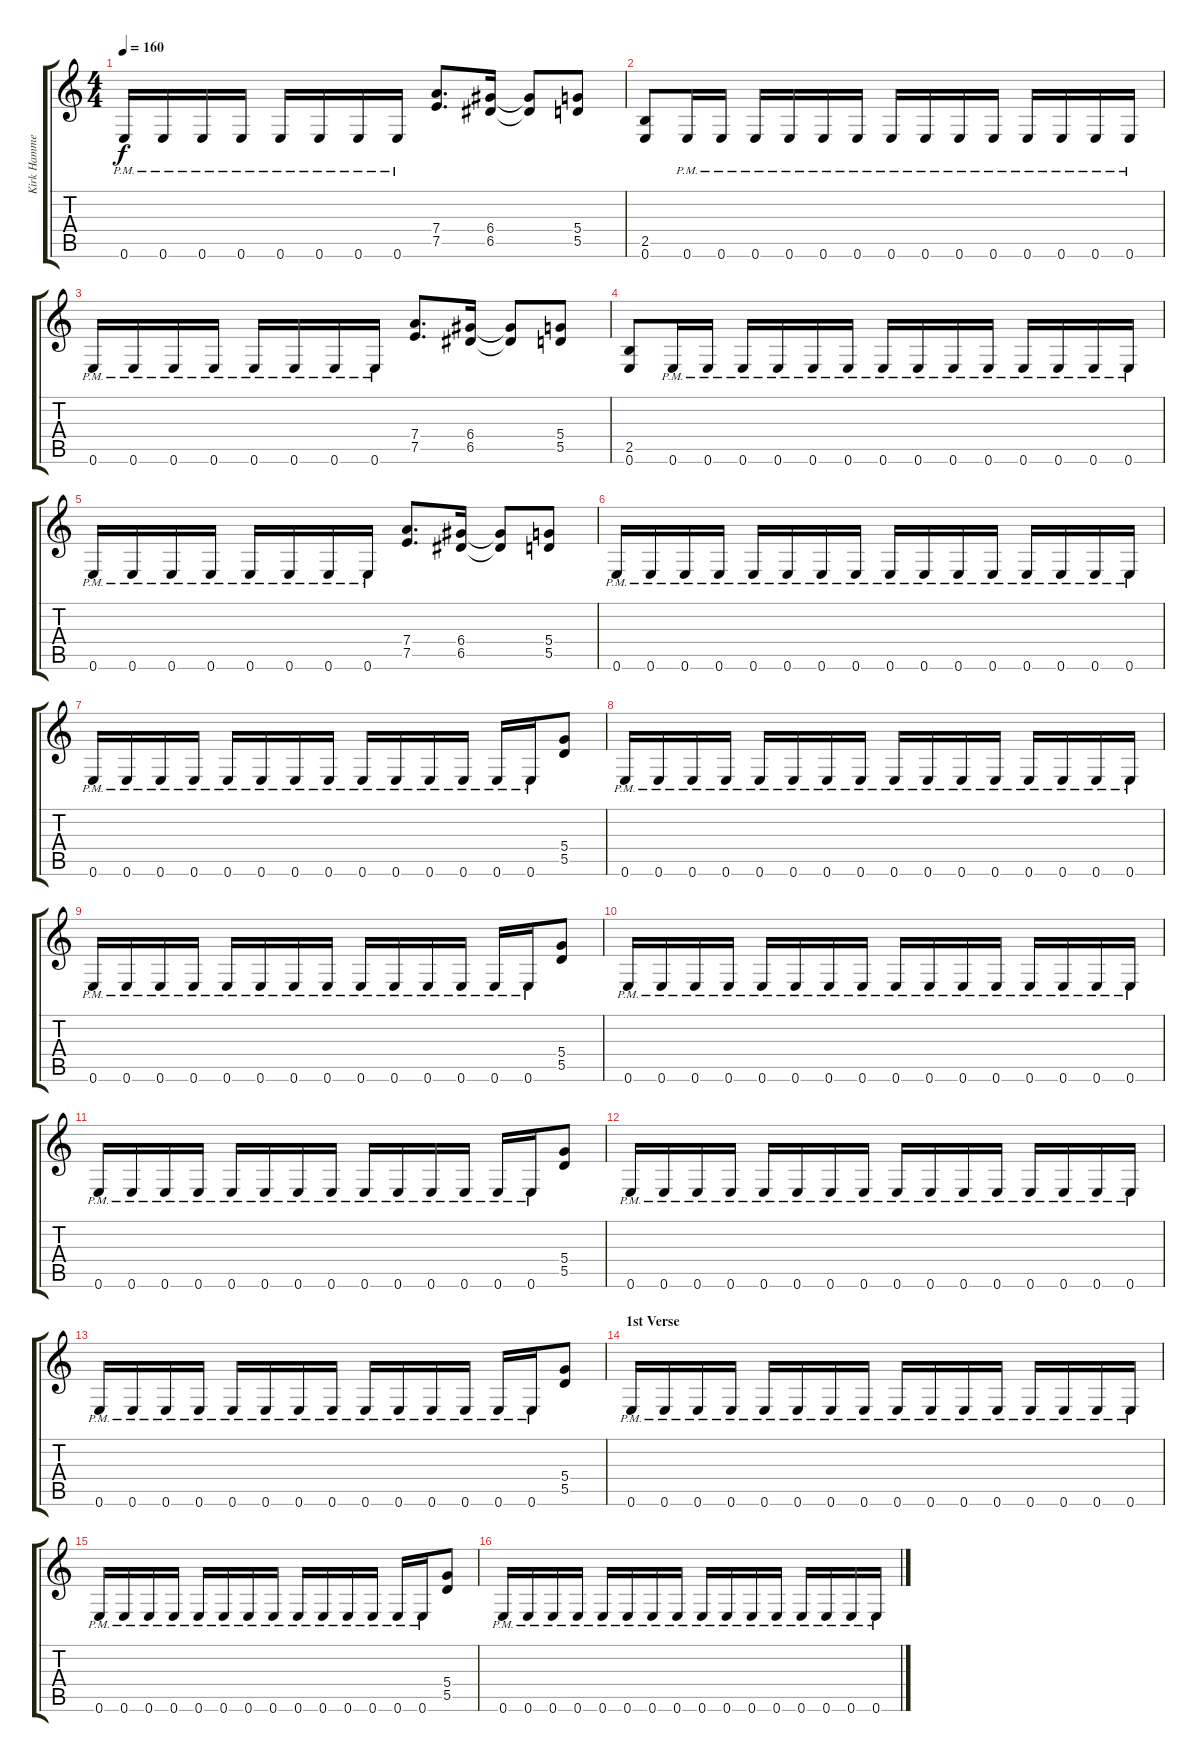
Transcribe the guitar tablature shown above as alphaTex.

\track ("Kirk Hammet - Rhythm Guitar" "Kirk Hamme") {instrument distortionguitar}
\staff {score tabs}
\tuning (E4 B3 G3 D3 A2 E2) {hide}
\ts (4 4)
\tempo 160
\clef g2
\ks c
0.6{pm}.16{dy f} 0.6{pm}.16 0.6{pm}.16 0.6{pm}.16 0.6{pm}.16 0.6{pm}.16 0.6{pm}.16 0.6{pm}.16 (7.4 7.5).8{d} (6.4 6.5).16 (6.4{t} 6.5{t}).8 (5.4 5.5).8 |
(2.5 0.6).8 0.6{pm}.16 0.6{pm}.16 0.6{pm}.16 0.6{pm}.16 0.6{pm}.16 0.6{pm}.16 0.6{pm}.16 0.6{pm}.16 0.6{pm}.16 0.6{pm}.16 0.6{pm}.16 0.6{pm}.16 0.6{pm}.16 0.6{pm}.16 |
0.6{pm}.16 0.6{pm}.16 0.6{pm}.16 0.6{pm}.16 0.6{pm}.16 0.6{pm}.16 0.6{pm}.16 0.6{pm}.16 (7.4 7.5).8{d} (6.4 6.5).16 (6.4{t} 6.5{t}).8 (5.4 5.5).8 |
(2.5 0.6).8 0.6{pm}.16 0.6{pm}.16 0.6{pm}.16 0.6{pm}.16 0.6{pm}.16 0.6{pm}.16 0.6{pm}.16 0.6{pm}.16 0.6{pm}.16 0.6{pm}.16 0.6{pm}.16 0.6{pm}.16 0.6{pm}.16 0.6{pm}.16 |
0.6{pm}.16 0.6{pm}.16 0.6{pm}.16 0.6{pm}.16 0.6{pm}.16 0.6{pm}.16 0.6{pm}.16 0.6{pm}.16 (7.4 7.5).8{d} (6.4 6.5).16 (6.4{t} 6.5{t}).8 (5.4 5.5).8 |
0.6{pm}.16 0.6{pm}.16 0.6{pm}.16 0.6{pm}.16 0.6{pm}.16 0.6{pm}.16 0.6{pm}.16 0.6{pm}.16 0.6{pm}.16 0.6{pm}.16 0.6{pm}.16 0.6{pm}.16 0.6{pm}.16 0.6{pm}.16 0.6{pm}.16 0.6{pm}.16 |
0.6{pm}.16 0.6{pm}.16 0.6{pm}.16 0.6{pm}.16 0.6{pm}.16 0.6{pm}.16 0.6{pm}.16 0.6{pm}.16 0.6{pm}.16 0.6{pm}.16 0.6{pm}.16 0.6{pm}.16 0.6{pm}.16 0.6{pm}.16 (5.4 5.5).8 |
0.6{pm}.16 0.6{pm}.16 0.6{pm}.16 0.6{pm}.16 0.6{pm}.16 0.6{pm}.16 0.6{pm}.16 0.6{pm}.16 0.6{pm}.16 0.6{pm}.16 0.6{pm}.16 0.6{pm}.16 0.6{pm}.16 0.6{pm}.16 0.6{pm}.16 0.6{pm}.16 |
0.6{pm}.16 0.6{pm}.16 0.6{pm}.16 0.6{pm}.16 0.6{pm}.16 0.6{pm}.16 0.6{pm}.16 0.6{pm}.16 0.6{pm}.16 0.6{pm}.16 0.6{pm}.16 0.6{pm}.16 0.6{pm}.16 0.6{pm}.16 (5.4 5.5).8 |
0.6{pm}.16 0.6{pm}.16 0.6{pm}.16 0.6{pm}.16 0.6{pm}.16 0.6{pm}.16 0.6{pm}.16 0.6{pm}.16 0.6{pm}.16 0.6{pm}.16 0.6{pm}.16 0.6{pm}.16 0.6{pm}.16 0.6{pm}.16 0.6{pm}.16 0.6{pm}.16 |
0.6{pm}.16 0.6{pm}.16 0.6{pm}.16 0.6{pm}.16 0.6{pm}.16 0.6{pm}.16 0.6{pm}.16 0.6{pm}.16 0.6{pm}.16 0.6{pm}.16 0.6{pm}.16 0.6{pm}.16 0.6{pm}.16 0.6{pm}.16 (5.4 5.5).8 |
0.6{pm}.16 0.6{pm}.16 0.6{pm}.16 0.6{pm}.16 0.6{pm}.16 0.6{pm}.16 0.6{pm}.16 0.6{pm}.16 0.6{pm}.16 0.6{pm}.16 0.6{pm}.16 0.6{pm}.16 0.6{pm}.16 0.6{pm}.16 0.6{pm}.16 0.6{pm}.16 |
0.6{pm}.16 0.6{pm}.16 0.6{pm}.16 0.6{pm}.16 0.6{pm}.16 0.6{pm}.16 0.6{pm}.16 0.6{pm}.16 0.6{pm}.16 0.6{pm}.16 0.6{pm}.16 0.6{pm}.16 0.6{pm}.16 0.6{pm}.16 (5.4 5.5).8 |
\section ("" "1st Verse")
0.6{pm}.16 0.6{pm}.16 0.6{pm}.16 0.6{pm}.16 0.6{pm}.16 0.6{pm}.16 0.6{pm}.16 0.6{pm}.16 0.6{pm}.16 0.6{pm}.16 0.6{pm}.16 0.6{pm}.16 0.6{pm}.16 0.6{pm}.16 0.6{pm}.16 0.6{pm}.16 |
0.6{pm}.16 0.6{pm}.16 0.6{pm}.16 0.6{pm}.16 0.6{pm}.16 0.6{pm}.16 0.6{pm}.16 0.6{pm}.16 0.6{pm}.16 0.6{pm}.16 0.6{pm}.16 0.6{pm}.16 0.6{pm}.16 0.6{pm}.16 (5.4 5.5).8 |
0.6{pm}.16 0.6{pm}.16 0.6{pm}.16 0.6{pm}.16 0.6{pm}.16 0.6{pm}.16 0.6{pm}.16 0.6{pm}.16 0.6{pm}.16 0.6{pm}.16 0.6{pm}.16 0.6{pm}.16 0.6{pm}.16 0.6{pm}.16 0.6{pm}.16 0.6{pm}.16
